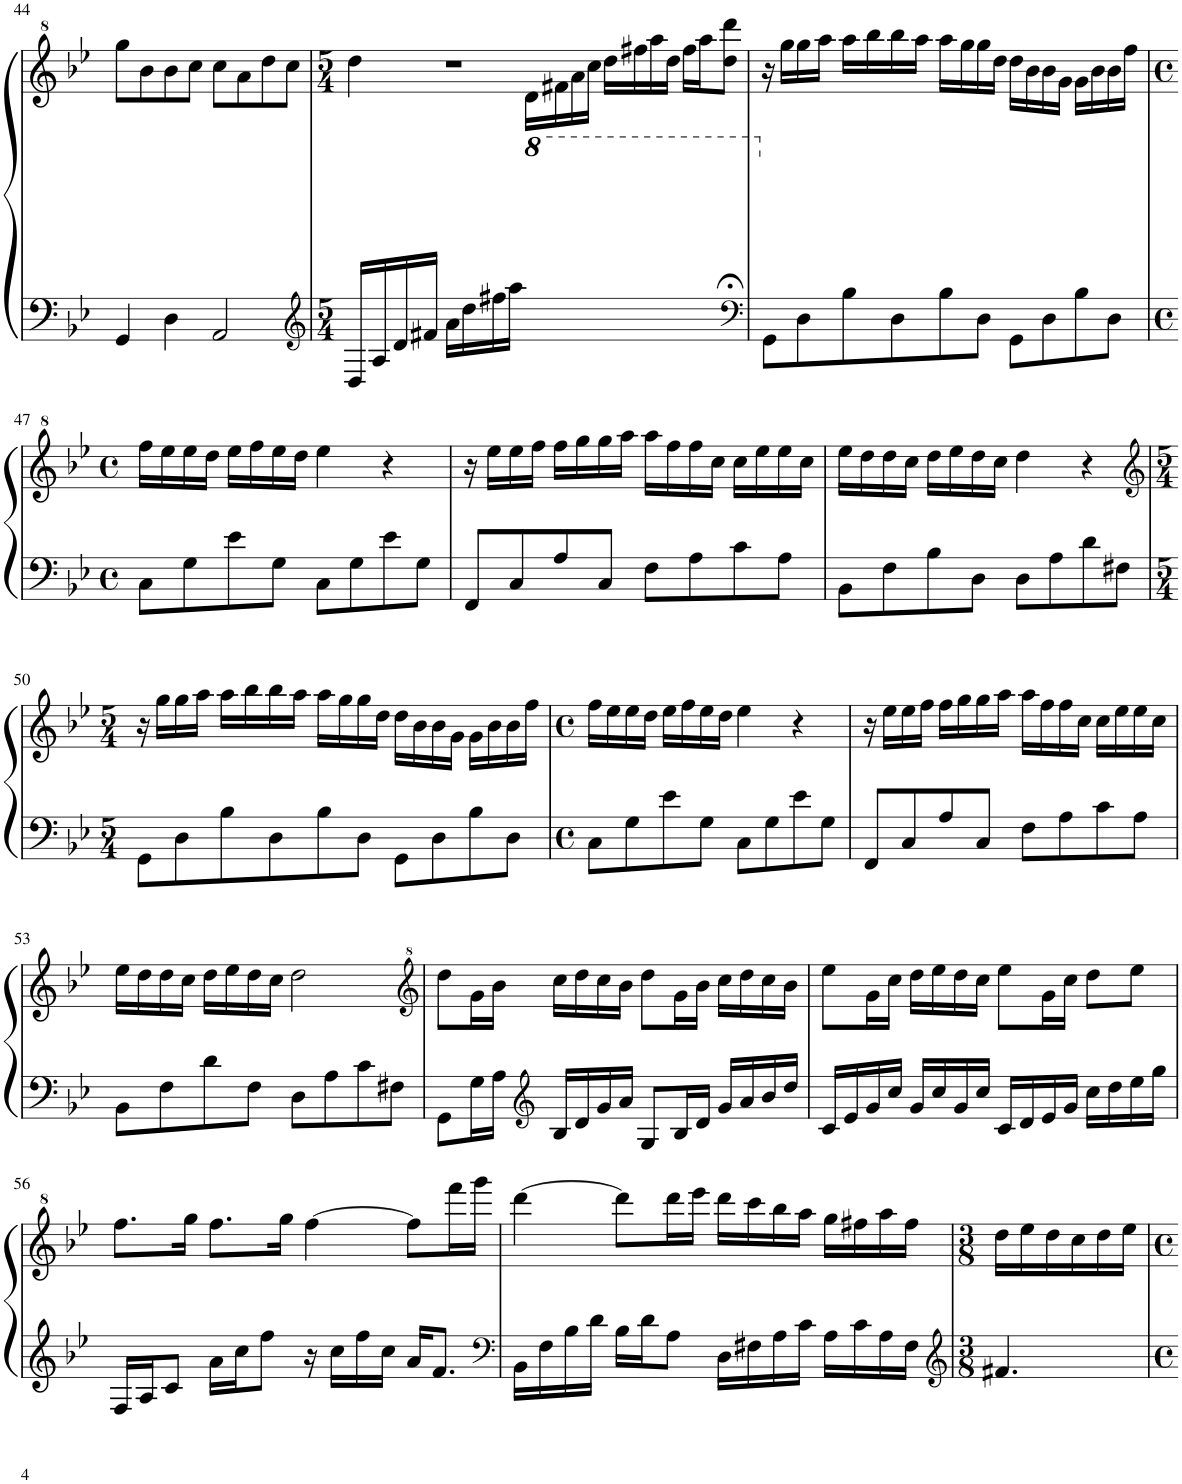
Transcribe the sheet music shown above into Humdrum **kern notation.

**kern	**kern
*part1	*part1
*staff2	*staff1
*I"Piano	*
*I'Pno.	*
!!LO:PB:g=z
*clefF4	*clefG^2
*k[b-e-]	*k[b-e-]
*M4/4	*M4/4
*met(c)	*met(c)
=44	=44
4GG/	8ggg\L
.	8bb-\
4D\	8bb-\
.	8ccc\J
2AA/	8ccc\L
.	8aa\
.	8ddd\
.	8ccc\J
=45	=45
*clefG2	*
*M5/4	*M5/4
*	*^
16D/LL	4ddd\	2ryy
16A/	.	.
16d/	.	.
16f#X/JJ	.	.
16a\LL	1r	.
16dd\	.	.
16ff#X\	.	.
16aa\JJ	.	.
*	*8va	*
2.ryy	.	16ddd\LL
.	.	16fff#X\
.	.	16aaa\
.	.	16cccc\JJ
.	.	16dddd\LL
.	.	16ffff#X\
.	.	16aaaa\
.	.	16dddd\JJ
.	.	16ffff#\LL
.	.	16aaaa\J
.	.	8dddd\;< 8ddddd\;<J
*	*v	*v
=46	=46
*clefF4	*
*	*X8va
8GG\L	16r
.	16ggg\LL
8D\	16ggg\
.	16aaa\JJ
8B-\	16aaa\LL
.	16bbb-\
8D\	16bbb-\
.	16aaa\JJ
8B-\	16aaa\LL
.	16ggg\
8D\J	16ggg\
.	16ddd\JJ
8GG\L	16ddd\LL
.	16bb-\
8D\	16bb-\
.	16gg\JJ
8B-\	16gg\LL
.	16bb-\
8D\J	16bb-\
.	16fff\JJ
!!LO:LB:g=z
=47	=47
*M4/4	*M4/4
*met(c)	*met(c)
8C\L	16fff\LL
.	16eee-\
8G\	16eee-\
.	16ddd\JJ
8e-\	16eee-\LL
.	16fff\
8G\J	16eee-\
.	16ddd\JJ
8C\L	4eee-\
8G\	.
8e-\	4r
8G\J	.
=48	=48
8FF/L	16r
.	16eee-\LL
8C/	16eee-\
.	16fff\JJ
8A/	16fff\LL
.	16ggg\
8C/J	16ggg\
.	16aaa\JJ
8F\L	16aaa\LL
.	16fff\
8A\	16fff\
.	16ccc\JJ
8c\	16ccc\LL
.	16eee-\
8A\J	16eee-\
.	16ccc\JJ
=49	=49
8BB-\L	16eee-\LL
.	16ddd\
8F\	16ddd\
.	16ccc\JJ
8B-\	16ddd\LL
.	16eee-\
8D\J	16ddd\
.	16ccc\JJ
8D\L	4ddd\
8A\	.
8d\	4r
8F#X\J	.
!!LO:LB:g=z
=50	=50
*	*clefG2
*M5/4	*M5/4
8GG\L	16r
.	16gg\LL
8D\	16gg\
.	16aa\JJ
8B-\	16aa\LL
.	16bb-\
8D\	16bb-\
.	16aa\JJ
8B-\	16aa\LL
.	16gg\
8D\J	16gg\
.	16dd\JJ
8GG\L	16dd\LL
.	16b-\
8D\	16b-\
.	16g\JJ
8B-\	16g\LL
.	16b-\
8D\J	16b-\
.	16ff\JJ
=51	=51
*M4/4	*M4/4
*met(c)	*met(c)
8C\L	16ff\LL
.	16ee-\
8G\	16ee-\
.	16dd\JJ
8e-\	16ee-\LL
.	16ff\
8G\J	16ee-\
.	16dd\JJ
8C\L	4ee-\
8G\	.
8e-\	4r
8G\J	.
=52	=52
8FF/L	16r
.	16ee-\LL
8C/	16ee-\
.	16ff\JJ
8A/	16ff\LL
.	16gg\
8C/J	16gg\
.	16aa\JJ
8F\L	16aa\LL
.	16ff\
8A\	16ff\
.	16cc\JJ
8c\	16cc\LL
.	16ee-\
8A\J	16ee-\
.	16cc\JJ
!!LO:LB:g=z
=53	=53
8BB-\L	16ee-\LL
.	16dd\
8F\	16dd\
.	16cc\JJ
8d\	16dd\LL
.	16ee-\
8F\J	16dd\
.	16cc\JJ
8D\L	2dd\
8A\	.
8c\	.
8F#X\J	.
=54	=54
*	*clefG^2
8GG\L	8ddd\L
16G\L	16gg\L
16A\JJ	16bb-\JJ
*clefG2	*
16B-/LL	16ccc\LL
16d/	16ddd\
16g/	16ccc\
16a/JJ	16bb-\JJ
8G/L	8ddd\L
16B-/L	16gg\L
16d/JJ	16bb-\JJ
16g/LL	16ccc\LL
16a/	16ddd\
16b-/	16ccc\
16dd/JJ	16bb-\JJ
=55	=55
16c/LL	8eee-\L
16e-/	.
16g/	16gg\L
16cc/JJ	16ccc\JJ
16g/LL	16ddd\LL
16cc/	16eee-\
16g/	16ddd\
16cc/JJ	16ccc\JJ
16c/LL	8eee-\L
16d/	.
16e-/	16gg\L
16g/JJ	16ccc\JJ
16cc\LL	8ddd\L
16dd\	.
16ee-\	8eee-\J
16gg\JJ	.
!!LO:LB:g=z
=56	=56
16F/LL	8.fff\L
16A/J	.
8c/J	.
.	16ggg\Jk
16a\LL	8.fff\L
16cc\J	.
8ff\J	.
.	16ggg\Jk
16r	[4fff\
16cc\LL	.
16ff\	.
16cc\JJ	.
16a/KL	8fff\L]
8.f/J	.
.	16ffff\L
.	16gggg\JJ
=57	=57
*clefF4	*
16BB-\LL	[4dddd\
16F\	.
16B-\	.
16d\JJ	.
16B-\LL	8dddd\L]
16d\J	.
8A\J	16dddd\L
.	16eeee-\JJ
16D\LL	16dddd\LL
16F#X\	16cccc\
16A\	16bbb-\
16c\JJ	16aaa\JJ
16A\LL	16ggg\LL
16c\	16fff#X\
16A\	16aaa\
16F#\JJ	16fff#\JJ
=58	=58
*clefG2	*
*M3/8	*M3/8
4.f#X/	16ddd\LL
.	16eee-\
.	16ddd\
.	16ccc\
.	16ddd\
.	16eee-\JJ
=	=
*-	*-
